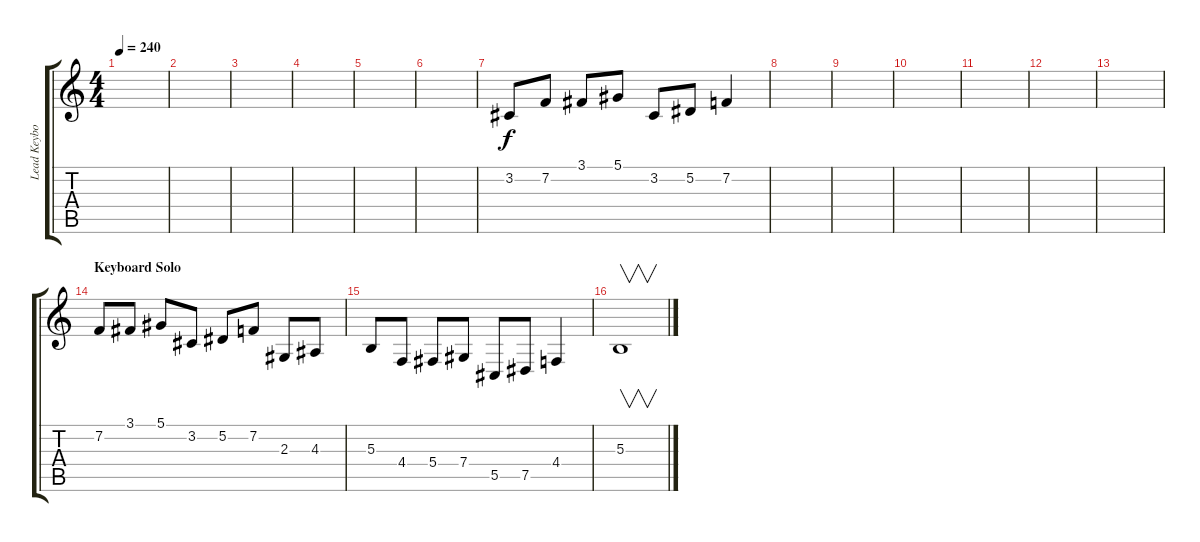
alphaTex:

\track ("Lead Keyboard" "Lead Keybo") {instrument lead1square}
\staff {score tabs}
\tuning (Eb4 Bb3 Gb3 Db3 Ab2 Eb2) {hide}
\ts (4 4)
\tempo 240
\clef g2
\ks c
|
|
|
|
|
|
3.2.8 7.2.8 3.1.8 5.1.8 3.2.8 5.2.8 7.2.4 |
|
|
|
|
|
|
\section ("" "Keyboard Solo")
7.2.8{volume 16 balance 8} 3.1.8 5.1.8 3.2.8 5.2.8 7.2.8 2.3.8 4.3.8 |
5.3.8 4.4.8 5.4.8 7.4.8 5.5.8 7.5.8 4.4.4 |
5.3.1{v}
